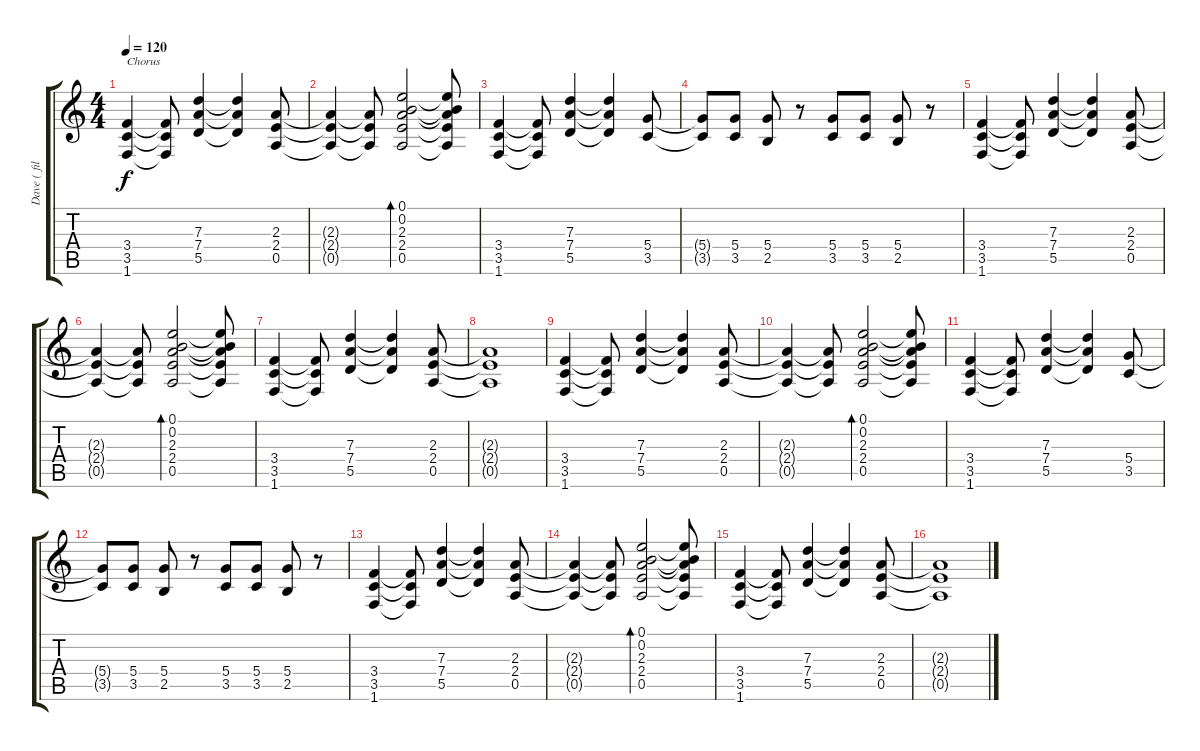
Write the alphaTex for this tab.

\track ("Dave ( fills )" "Dave ( fil") {instrument distortionguitar}
\staff {score tabs}
\tuning (E4 B3 G3 D3 A2 E2) {hide}
\ts (4 4)
\tempo 120
\clef g2
\ks c
(3.4 3.5 1.6).4{txt "Chorus" dy f} (3.4{t} 3.5{t} 1.6{t}).8 (7.3 7.4 5.5).4 (7.3{t} 7.4{t} 5.5{t}).4 (2.3 2.4 0.5).8 |
(2.3{t} 2.4{t} 0.5{t}).4 (2.3{t} 2.4{t} 0.5{t}).8 (0.1 0.2 2.3 2.4 0.5).2{bd 240} (0.1{t} 0.2{t} 2.3{t} 2.4{t} 0.5{t}).8 |
(3.4 3.5 1.6).4 (3.4{t} 3.5{t} 1.6{t}).8 (7.3 7.4 5.5).4 (7.3{t} 7.4{t} 5.5{t}).4 (5.4 3.5).8 |
(5.4{t} 3.5{t}).8 (5.4 3.5).8 (5.4 2.5).8 r.8 (5.4 3.5).8 (5.4 3.5).8 (5.4 2.5).8 r.8 |
(3.4 3.5 1.6).4 (3.4{t} 3.5{t} 1.6{t}).8 (7.3 7.4 5.5).4 (7.3{t} 7.4{t} 5.5{t}).4 (2.3 2.4 0.5).8 |
(2.3{t} 2.4{t} 0.5{t}).4 (2.3{t} 2.4{t} 0.5{t}).8 (0.1 0.2 2.3 2.4 0.5).2{bd 240} (0.1{t} 0.2{t} 2.3{t} 2.4{t} 0.5{t}).8 |
(3.4 3.5 1.6).4 (3.4{t} 3.5{t} 1.6{t}).8 (7.3 7.4 5.5).4 (7.3{t} 7.4{t} 5.5{t}).4 (2.3 2.4 0.5).8 |
(2.3{t} 2.4{t} 0.5{t}).1 |
(3.4 3.5 1.6).4 (3.4{t} 3.5{t} 1.6{t}).8 (7.3 7.4 5.5).4 (7.3{t} 7.4{t} 5.5{t}).4 (2.3 2.4 0.5).8 |
(2.3{t} 2.4{t} 0.5{t}).4 (2.3{t} 2.4{t} 0.5{t}).8 (0.1 0.2 2.3 2.4 0.5).2{bd 240} (0.1{t} 0.2{t} 2.3{t} 2.4{t} 0.5{t}).8 |
(3.4 3.5 1.6).4 (3.4{t} 3.5{t} 1.6{t}).8 (7.3 7.4 5.5).4 (7.3{t} 7.4{t} 5.5{t}).4 (5.4 3.5).8 |
(5.4{t} 3.5{t}).8 (5.4 3.5).8 (5.4 2.5).8 r.8 (5.4 3.5).8 (5.4 3.5).8 (5.4 2.5).8 r.8 |
(3.4 3.5 1.6).4 (3.4{t} 3.5{t} 1.6{t}).8 (7.3 7.4 5.5).4 (7.3{t} 7.4{t} 5.5{t}).4 (2.3 2.4 0.5).8 |
(2.3{t} 2.4{t} 0.5{t}).4 (2.3{t} 2.4{t} 0.5{t}).8 (0.1 0.2 2.3 2.4 0.5).2{bd 240} (0.1{t} 0.2{t} 2.3{t} 2.4{t} 0.5{t}).8 |
(3.4 3.5 1.6).4 (3.4{t} 3.5{t} 1.6{t}).8 (7.3 7.4 5.5).4 (7.3{t} 7.4{t} 5.5{t}).4 (2.3 2.4 0.5).8 |
(2.3{t} 2.4{t} 0.5{t}).1
